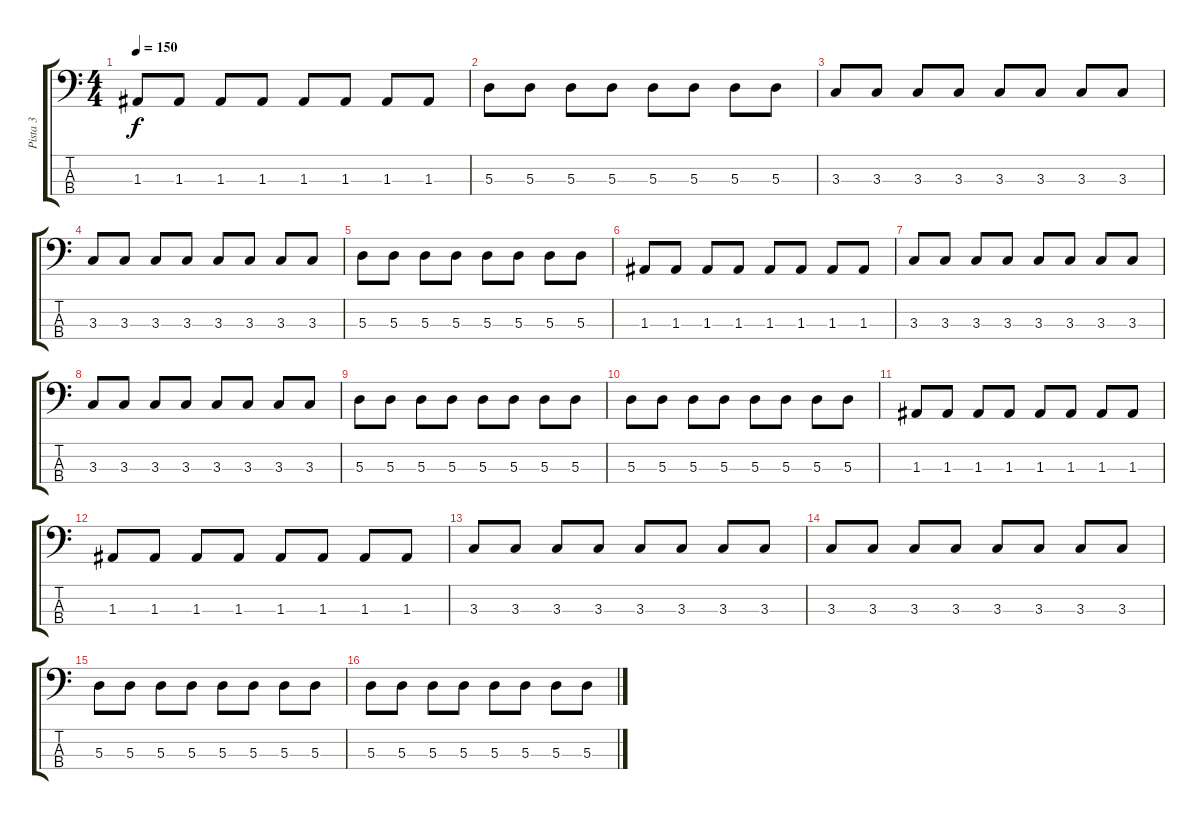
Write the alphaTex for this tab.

\track ("Pista 3" "Pista 3") {instrument electricbasspick}
\staff {score tabs}
\tuning (G2 D2 A1 E1) {hide}
\ts (4 4)
\tempo 150
\clef f4
\ks c
1.3.8{dy f} 1.3.8 1.3.8 1.3.8 1.3.8 1.3.8 1.3.8 1.3.8 |
5.3.8 5.3.8 5.3.8 5.3.8 5.3.8 5.3.8 5.3.8 5.3.8 |
3.3.8 3.3.8 3.3.8 3.3.8 3.3.8 3.3.8 3.3.8 3.3.8 |
3.3.8 3.3.8 3.3.8 3.3.8 3.3.8 3.3.8 3.3.8 3.3.8 |
5.3.8 5.3.8 5.3.8 5.3.8 5.3.8 5.3.8 5.3.8 5.3.8 |
1.3.8 1.3.8 1.3.8 1.3.8 1.3.8 1.3.8 1.3.8 1.3.8 |
3.3.8 3.3.8 3.3.8 3.3.8 3.3.8 3.3.8 3.3.8 3.3.8 |
3.3.8 3.3.8 3.3.8 3.3.8 3.3.8 3.3.8 3.3.8 3.3.8 |
5.3.8 5.3.8 5.3.8 5.3.8 5.3.8 5.3.8 5.3.8 5.3.8 |
5.3.8 5.3.8 5.3.8 5.3.8 5.3.8 5.3.8 5.3.8 5.3.8 |
1.3.8 1.3.8 1.3.8 1.3.8 1.3.8 1.3.8 1.3.8 1.3.8 |
1.3.8 1.3.8 1.3.8 1.3.8 1.3.8 1.3.8 1.3.8 1.3.8 |
3.3.8 3.3.8 3.3.8 3.3.8 3.3.8 3.3.8 3.3.8 3.3.8 |
3.3.8 3.3.8 3.3.8 3.3.8 3.3.8 3.3.8 3.3.8 3.3.8 |
5.3.8 5.3.8 5.3.8 5.3.8 5.3.8 5.3.8 5.3.8 5.3.8 |
5.3.8 5.3.8 5.3.8 5.3.8 5.3.8 5.3.8 5.3.8 5.3.8
